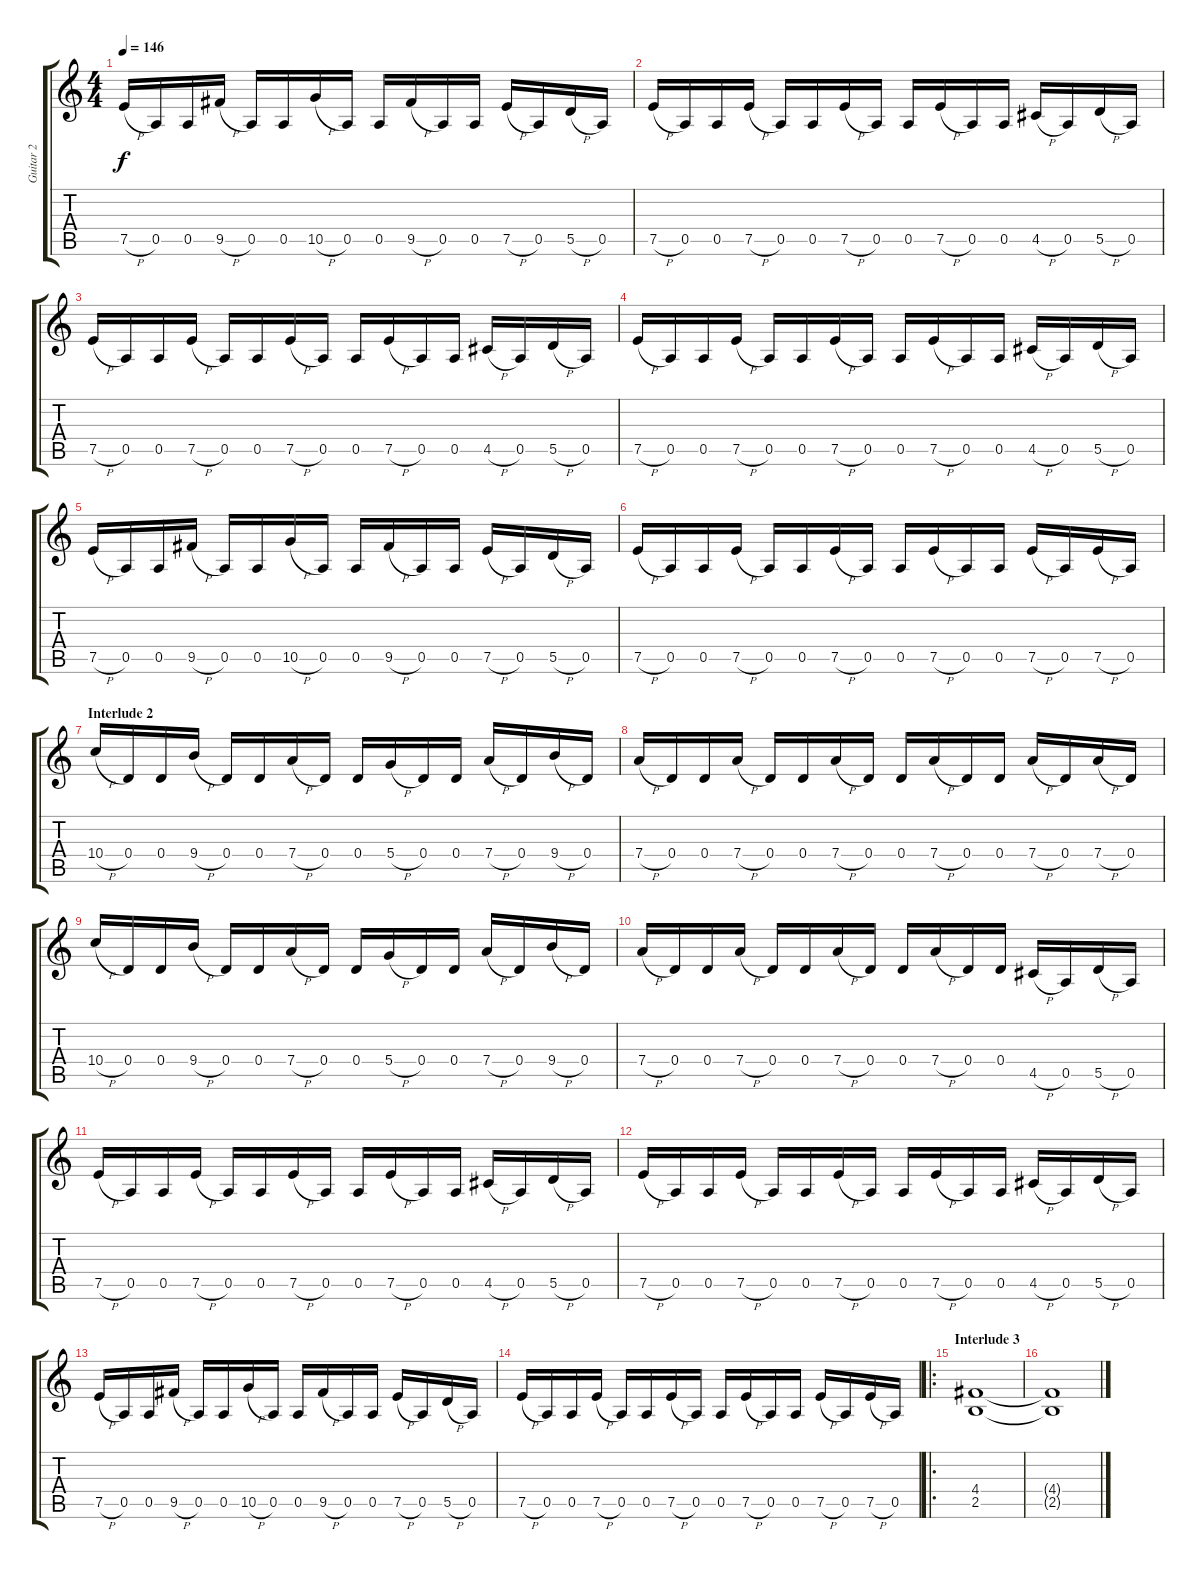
\track ("Guitar 2" "Guitar 2") {instrument overdrivenguitar}
\staff {score tabs}
\tuning (E4 B3 G3 D3 A2 E2) {hide}
\ts (4 4)
\tempo 146
\clef g2
\ks c
7.5{h}.16{dy f} 0.5.16 0.5.16 9.5{h}.16 0.5.16 0.5.16 10.5{h}.16 0.5.16 0.5.16 9.5{h}.16 0.5.16 0.5.16 7.5{h}.16 0.5.16 5.5{h}.16 0.5.16 |
7.5{h}.16 0.5.16 0.5.16 7.5{h}.16 0.5.16 0.5.16 7.5{h}.16 0.5.16 0.5.16 7.5{h}.16 0.5.16 0.5.16 4.5{h}.16 0.5.16 5.5{h}.16 0.5.16 |
7.5{h}.16 0.5.16 0.5.16 7.5{h}.16 0.5.16 0.5.16 7.5{h}.16 0.5.16 0.5.16 7.5{h}.16 0.5.16 0.5.16 4.5{h}.16 0.5.16 5.5{h}.16 0.5.16 |
7.5{h}.16 0.5.16 0.5.16 7.5{h}.16 0.5.16 0.5.16 7.5{h}.16 0.5.16 0.5.16 7.5{h}.16 0.5.16 0.5.16 4.5{h}.16 0.5.16 5.5{h}.16 0.5.16 |
7.5{h}.16 0.5.16 0.5.16 9.5{h}.16 0.5.16 0.5.16 10.5{h}.16 0.5.16 0.5.16 9.5{h}.16 0.5.16 0.5.16 7.5{h}.16 0.5.16 5.5{h}.16 0.5.16 |
7.5{h}.16 0.5.16 0.5.16 7.5{h}.16 0.5.16 0.5.16 7.5{h}.16 0.5.16 0.5.16 7.5{h}.16 0.5.16 0.5.16 7.5{h}.16 0.5.16 7.5{h}.16 0.5.16 |
\section ("" "Interlude 2")
10.4{h}.16 0.4.16 0.4.16 9.4{h}.16 0.4.16 0.4.16 7.4{h}.16 0.4.16 0.4.16 5.4{h}.16 0.4.16 0.4.16 7.4{h}.16 0.4.16 9.4{h}.16 0.4.16 |
7.4{h}.16 0.4.16 0.4.16 7.4{h}.16 0.4.16 0.4.16 7.4{h}.16 0.4.16 0.4.16 7.4{h}.16 0.4.16 0.4.16 7.4{h}.16 0.4.16 7.4{h}.16 0.4.16 |
10.4{h}.16 0.4.16 0.4.16 9.4{h}.16 0.4.16 0.4.16 7.4{h}.16 0.4.16 0.4.16 5.4{h}.16 0.4.16 0.4.16 7.4{h}.16 0.4.16 9.4{h}.16 0.4.16 |
7.4{h}.16 0.4.16 0.4.16 7.4{h}.16 0.4.16 0.4.16 7.4{h}.16 0.4.16 0.4.16 7.4{h}.16 0.4.16 0.4.16 4.5{h}.16 0.5.16 5.5{h}.16 0.5.16 |
7.5{h}.16 0.5.16 0.5.16 7.5{h}.16 0.5.16 0.5.16 7.5{h}.16 0.5.16 0.5.16 7.5{h}.16 0.5.16 0.5.16 4.5{h}.16 0.5.16 5.5{h}.16 0.5.16 |
7.5{h}.16 0.5.16 0.5.16 7.5{h}.16 0.5.16 0.5.16 7.5{h}.16 0.5.16 0.5.16 7.5{h}.16 0.5.16 0.5.16 4.5{h}.16 0.5.16 5.5{h}.16 0.5.16 |
7.5{h}.16 0.5.16 0.5.16 9.5{h}.16 0.5.16 0.5.16 10.5{h}.16 0.5.16 0.5.16 9.5{h}.16 0.5.16 0.5.16 7.5{h}.16 0.5.16 5.5{h}.16 0.5.16 |
7.5{h}.16 0.5.16 0.5.16 7.5{h}.16 0.5.16 0.5.16 7.5{h}.16 0.5.16 0.5.16 7.5{h}.16 0.5.16 0.5.16 7.5{h}.16 0.5.16 7.5{h}.16 0.5.16 |
\ro
\section ("" "Interlude 3")
(4.4 2.5).1 |
(4.4{t} 2.5{t}).1
